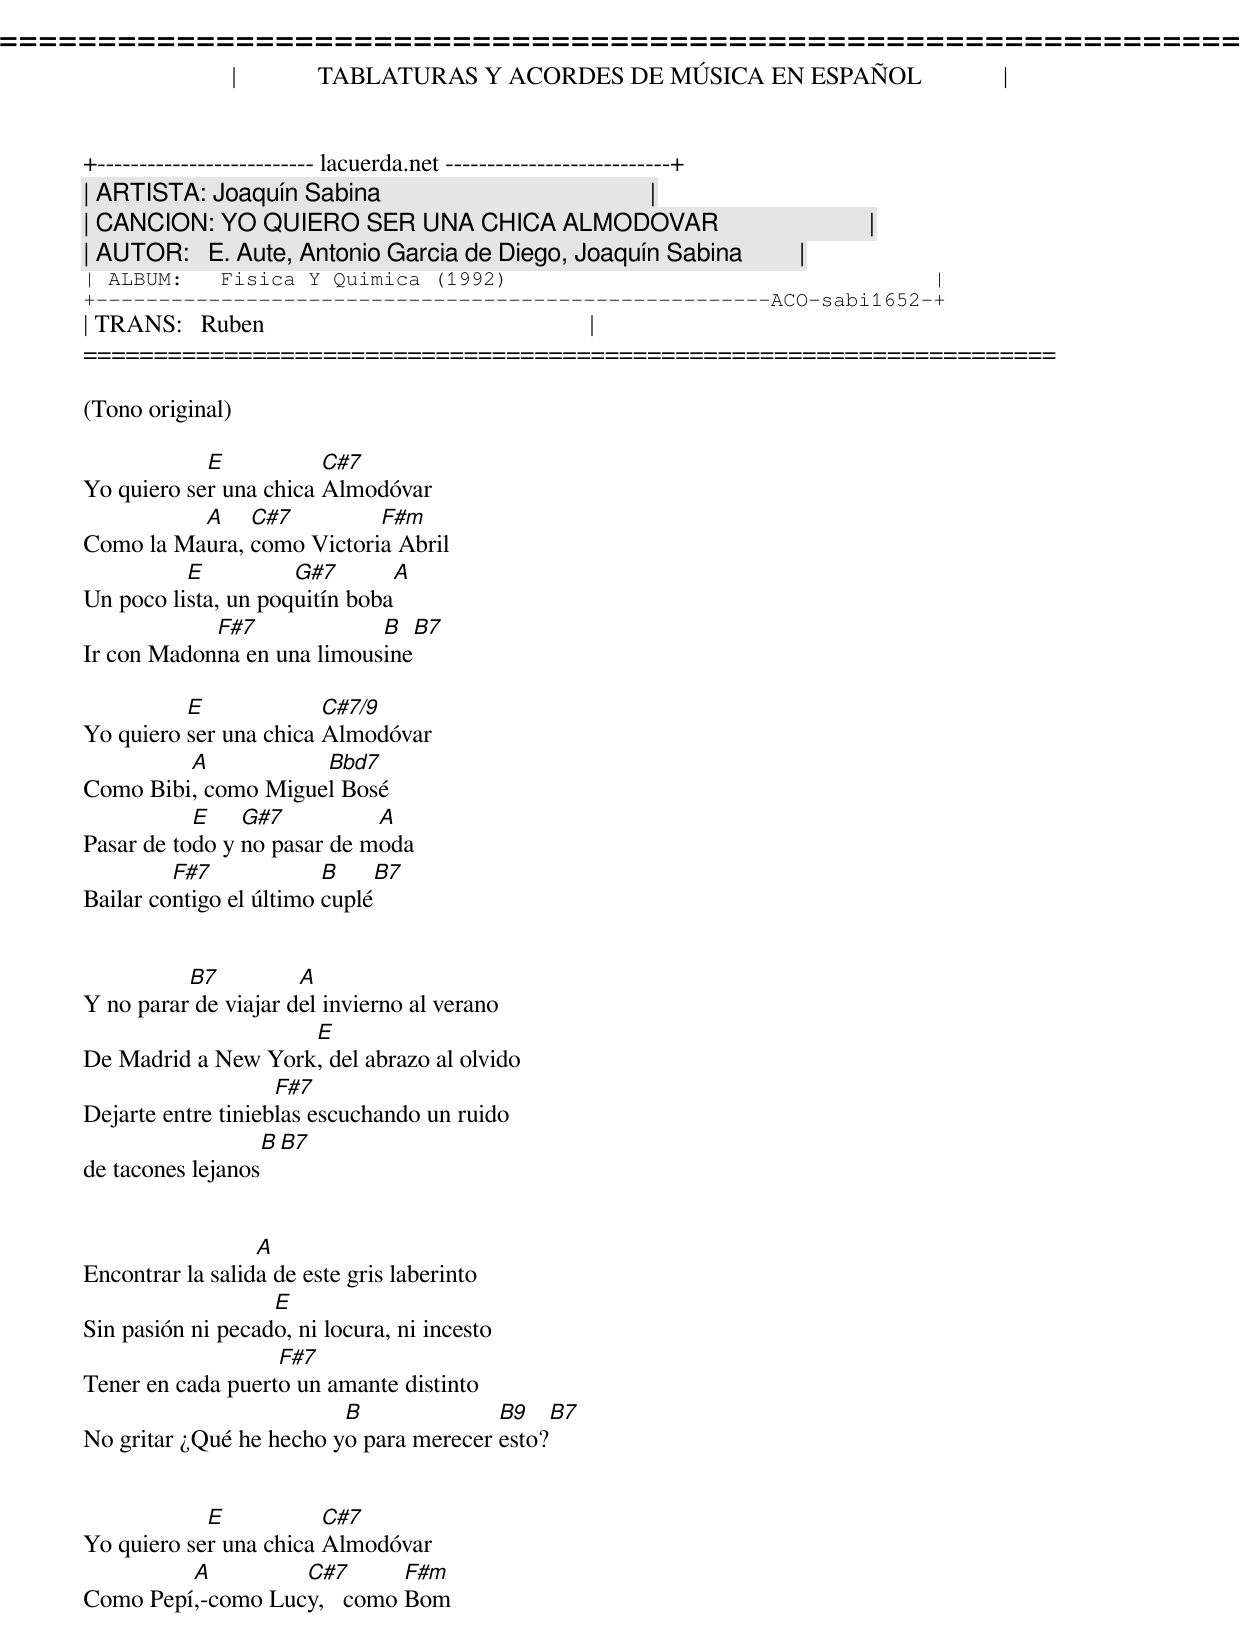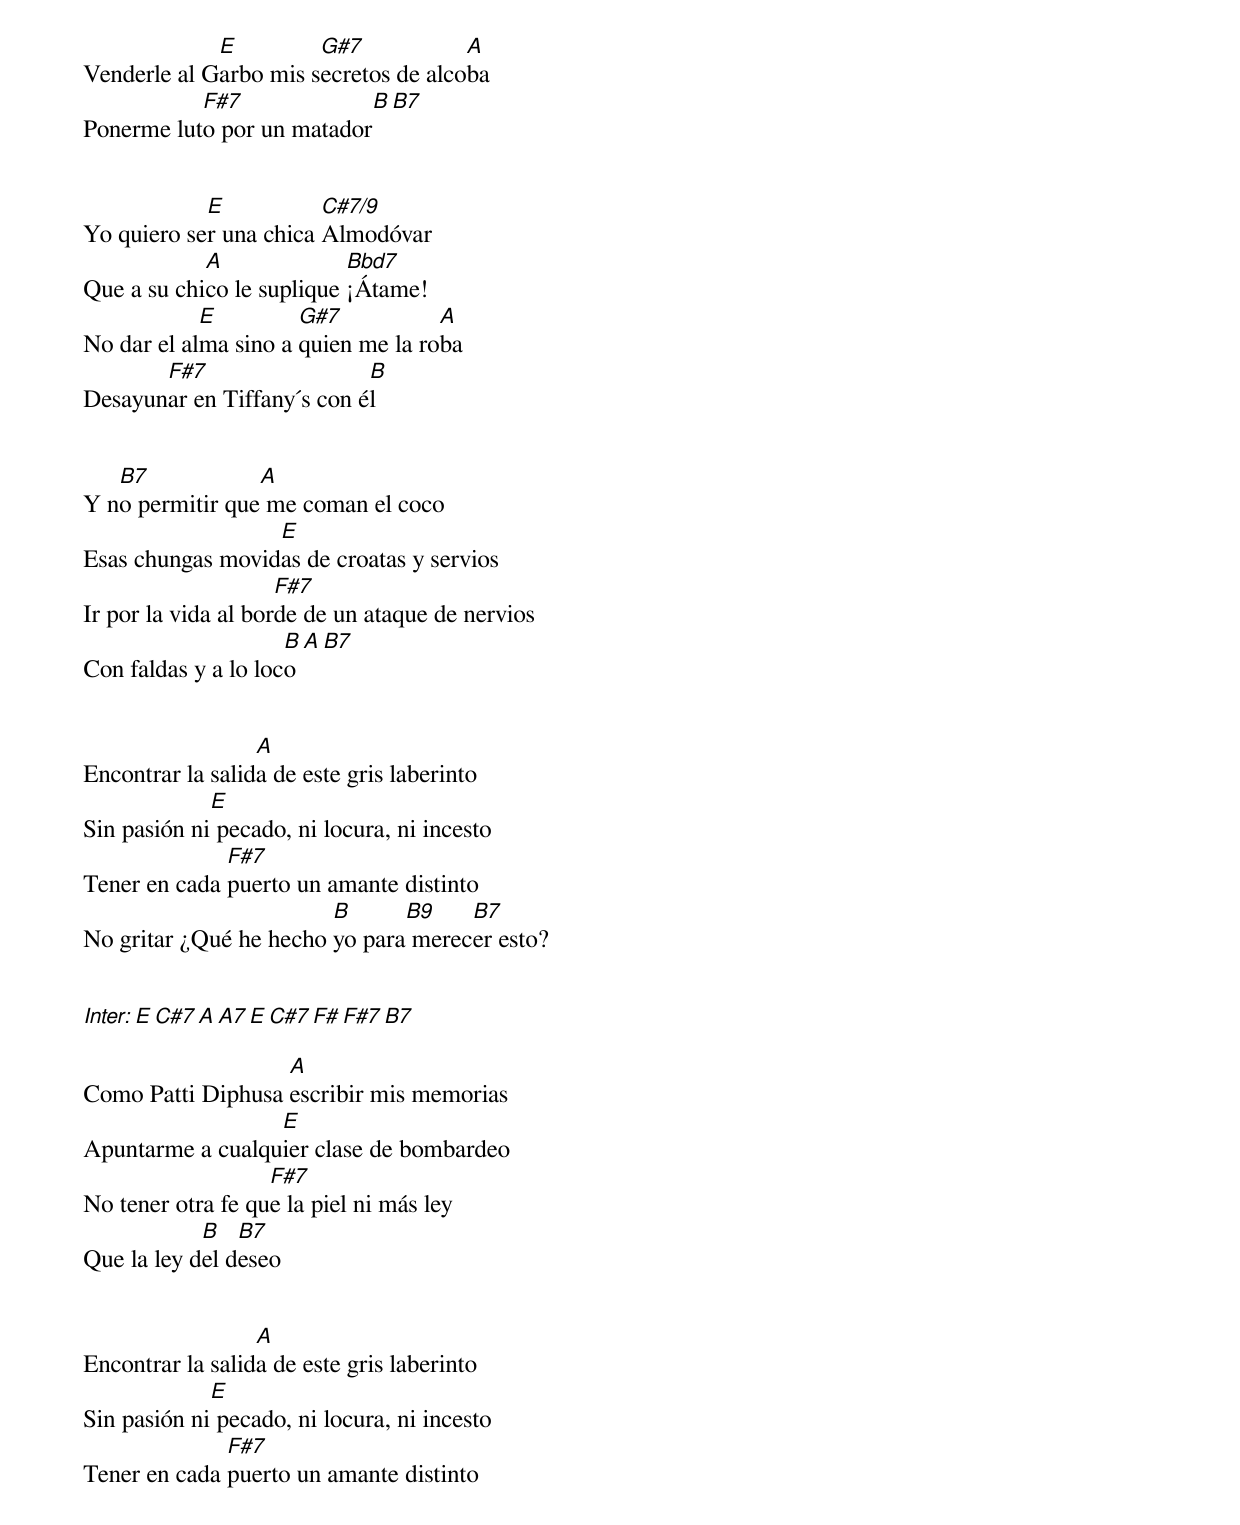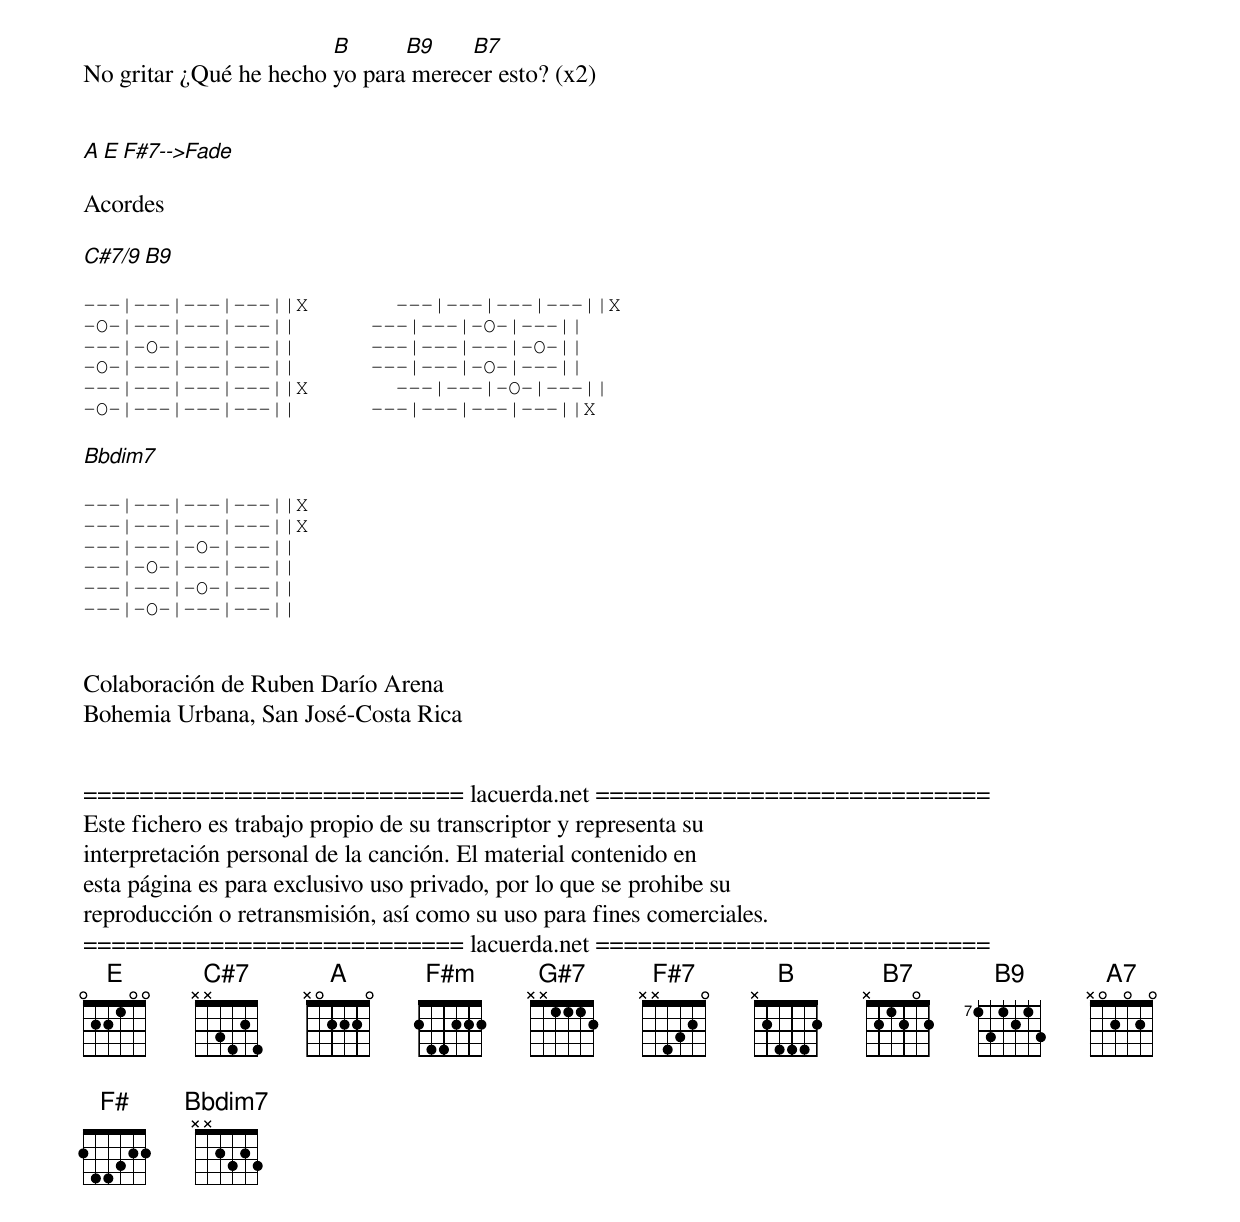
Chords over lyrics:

=====================================================================
|             TABLATURAS Y ACORDES DE MÚSICA EN ESPAÑOL             |
+-------------------------- lacuerda.net ---------------------------+
| ARTISTA: Joaquín Sabina                                           |
| CANCION: YO QUIERO SER UNA CHICA ALMODOVAR                        |
| AUTOR:   E. Aute, Antonio Garcia de Diego, Joaquín Sabina         |
| ALBUM:   Fisica Y Quimica (1992)                                  |
+------------------------------------------------------ACO-sabi1652-+
| TRANS:   Ruben                                                    |
=====================================================================

(Tono original)

            E           C#7
Yo quiero ser una chica Almodóvar
          A    C#7         F#m
Como la Maura, como Victoria Abril
          E          G#7         A
Un poco lista, un poquitín boba
            F#7             B    B7
Ir con Madonna en una limousine

          E             C#7/9
Yo quiero ser una chica Almodóvar
         A           Bbd7
Como Bibi, como Miguel Bosé
           E    G#7          A
Pasar de todo y no pasar de moda
         F#7             B    B7
Bailar contigo el último cuplé


          B7          A
Y no parar de viajar del invierno al verano
                    E
De Madrid a New York, del abrazo al olvido
                    F#7
Dejarte entre tinieblas escuchando un ruido
                   B    B7
de tacones lejanos


                  A
Encontrar la salida de este gris laberinto
                   E
Sin pasión ni pecado, ni locura, ni incesto
                   F#7
Tener en cada puerto un amante distinto
                         B              B9   B7
No gritar ¿Qué he hecho yo para merecer esto?


            E           C#7
Yo quiero ser una chica Almodóvar
         A         C#7       F#m
Como Pepí,-como Lucy,   como Bom
             E         G#7            A
Venderle al Garbo mis secretos de alcoba
           F#7             B   B7
Ponerme luto por un matador


            E           C#7/9
Yo quiero ser una chica Almodóvar
            A              Bbd7
Que a su chico le suplique ¡Átame!
            E         G#7           A
No dar el alma sino a quien me la roba
       F#7                  B
Desayunar en Tiffany´s con él


   B7            A
Y no permitir que me coman el coco
                  E
Esas chungas movidas de croatas y servios
                     F#7
Ir por la vida al borde de un ataque de nervios
                     B     A   B7
Con faldas y a lo loco


                  A
Encontrar la salida de este gris laberinto
             E
Sin pasión ni pecado, ni locura, ni incesto
              F#7
Tener en cada puerto un amante distinto
                        B      B9    B7
No gritar ¿Qué he hecho yo para merecer esto?


Inter: E  C#7  A  A7  E  C#7  F#  F#7  B7

                   A
Como Patti Diphusa escribir mis memorias
                  E
Apuntarme a cualquier clase de bombardeo
                   F#7
No tener otra fe que la piel ni más ley
            B   B7
Que la ley del deseo


                  A
Encontrar la salida de este gris laberinto
             E
Sin pasión ni pecado, ni locura, ni incesto
              F#7
Tener en cada puerto un amante distinto
                        B      B9    B7
No gritar ¿Qué he hecho yo para merecer esto? (x2)


A E F#7-->Fade

Acordes

C#7/9                  B9

---|---|---|---||X       ---|---|---|---||X
-O-|---|---|---||      ---|---|-O-|---||
---|-O-|---|---||      ---|---|---|-O-||
-O-|---|---|---||      ---|---|-O-|---||
---|---|---|---||X       ---|---|-O-|---||
-O-|---|---|---||      ---|---|---|---||X

Bbdim7

---|---|---|---||X
---|---|---|---||X
---|---|-O-|---||
---|-O-|---|---||
---|---|-O-|---||
---|-O-|---|---||


Colaboración de Ruben Darío Arena
Bohemia Urbana, San José-Costa Rica


=========================== lacuerda.net ============================
Este fichero es trabajo propio de su transcriptor y representa su
interpretación personal de la canción. El material contenido en
esta página es para exclusivo uso privado, por lo que se prohibe su
reproducción o retransmisión, así como su uso para fines comerciales.
=========================== lacuerda.net ============================
